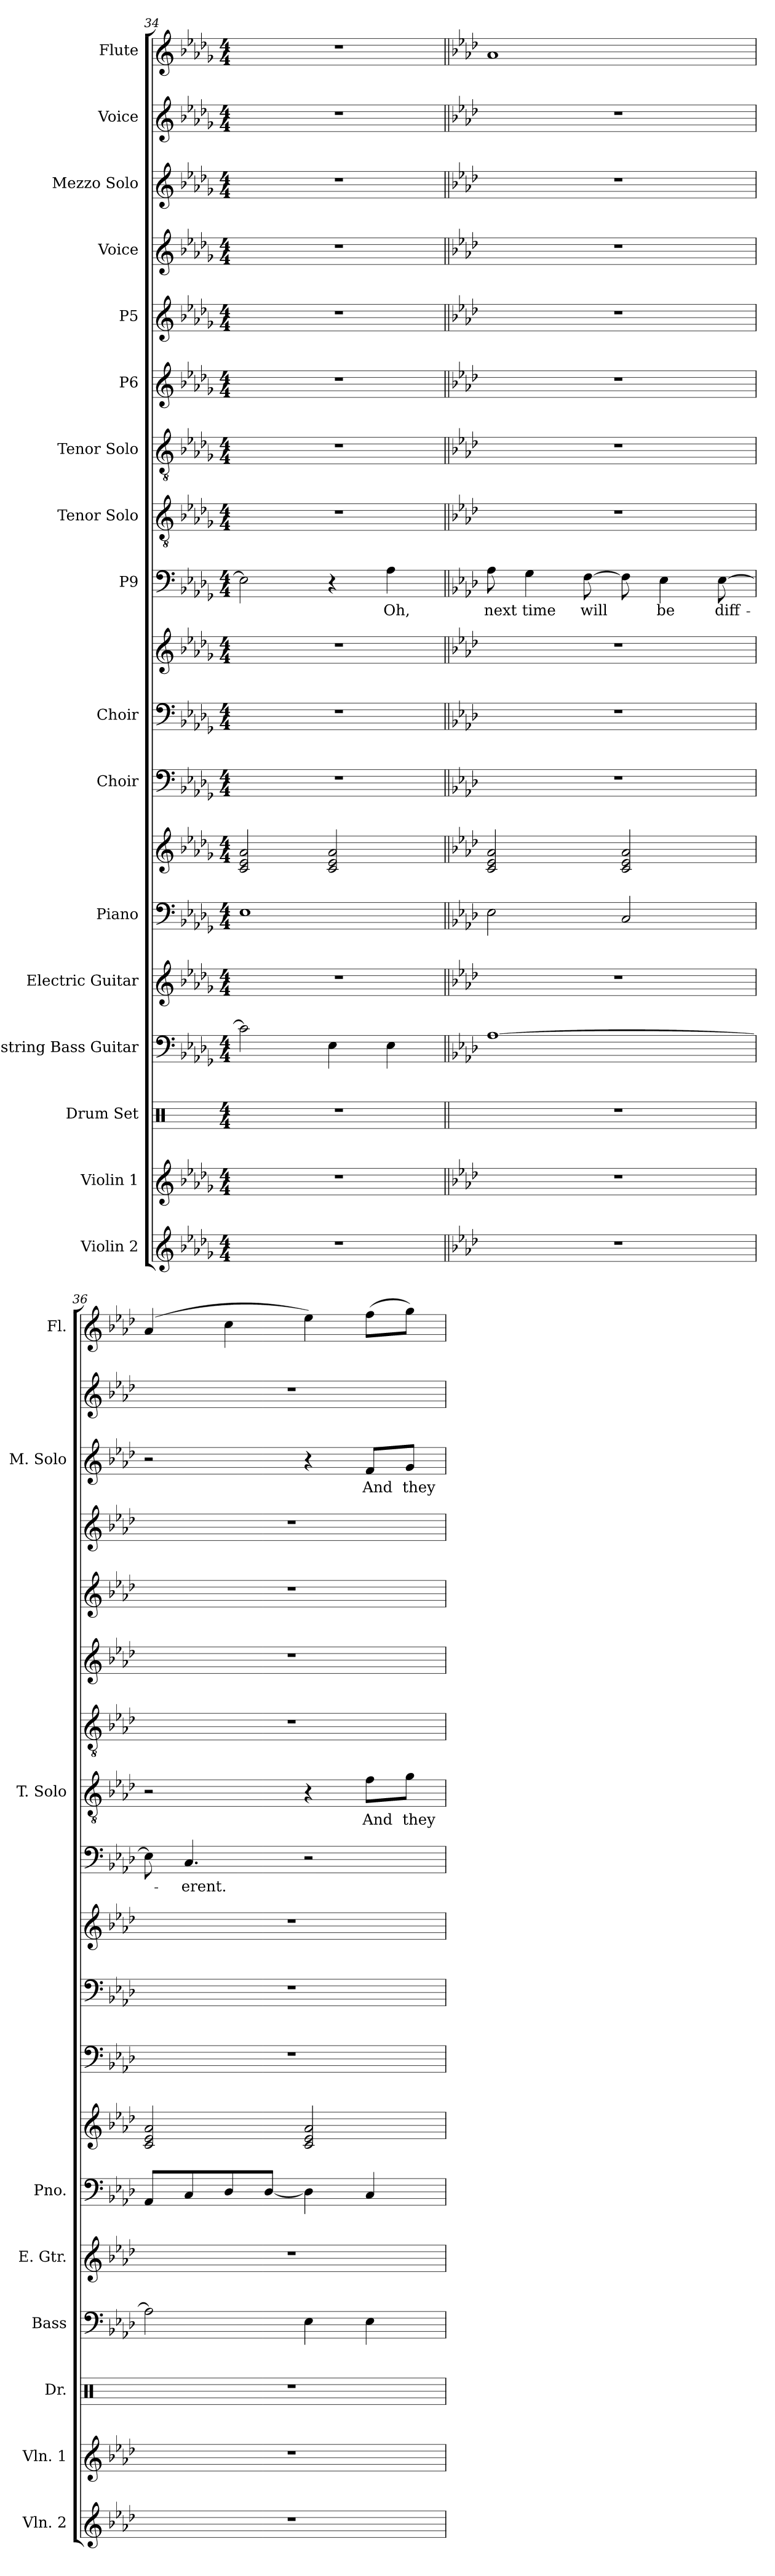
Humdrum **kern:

**kern	**kern	**kern	**kern	**kern	**kern	**kern	**kern	**kern	**kern	**kern	**text	**kern	**text	**kern	**kern	**kern	**kern	**kern	**text	**kern	**kern
*part17	*part16	*part15	*part14	*part13	*part12	*part12	*part11	*part10	*part10	*part9	*part9	*part8	*part8	*part7	*part6	*part5	*part4	*part3	*part3	*part2	*part1
*staff19	*staff18	*staff17	*staff16	*staff15	*staff14	*staff13	*staff12	*staff11	*staff10	*staff9	*staff9	*staff8	*staff8	*staff7	*staff6	*staff5	*staff4	*staff3	*staff3	*staff2	*staff1
*I"Violin 2	*I"Violin 1	*I"Drum Set	*I"4-string Bass Guitar	*I"Electric Guitar	*I"Piano	*	*I"Choir	*I"Choir	*	*I"P9	*	*I"Tenor Solo	*	*I"Tenor Solo	*I"P6	*I"P5	*I"Voice	*I"Mezzo Solo	*	*I"Voice	*I"Flute
*I'Vln. 2	*I'Vln. 1	*I'Dr.	*I'Bass	*I'E. Gtr.	*I'Pno.	*	*	*	*	*	*	*I'T. Solo	*	*	*	*	*	*I'M. Solo	*	*	*I'Fl.
*clefG2	*clefG2	*clefX	*clefF4	*clefG2	*clefF4	*clefG2	*clefF4	*clefF4	*clefG2	*clefF4	*	*clefGv2	*	*clefGv2	*clefG2	*clefG2	*clefG2	*clefG2	*	*clefG2	*clefG2
*	*	*	*ITrd7c12	*ITrd7c12	*	*	*	*	*	*	*	*ITrd7c12	*	*ITrd7c12	*	*	*	*	*	*	*
*k[b-e-a-d-g-]	*k[b-e-a-d-g-]	*k[]	*k[b-e-a-d-g-]	*k[b-e-a-d-g-]	*k[b-e-a-d-g-]	*k[b-e-a-d-g-]	*k[b-e-a-d-g-]	*k[b-e-a-d-g-]	*k[b-e-a-d-g-]	*k[b-e-a-d-g-]	*	*k[b-e-a-d-g-]	*	*k[b-e-a-d-g-]	*k[b-e-a-d-g-]	*k[b-e-a-d-g-]	*k[b-e-a-d-g-]	*k[b-e-a-d-g-]	*	*k[b-e-a-d-g-]	*k[b-e-a-d-g-]
*D-:	*D-:	*C:	*D-:	*D-:	*D-:	*D-:	*D-:	*D-:	*D-:	*D-:	*	*D-:	*	*D-:	*D-:	*D-:	*D-:	*D-:	*	*D-:	*D-:
*M4/4	*M4/4	*M4/4	*M4/4	*M4/4	*M4/4	*M4/4	*M4/4	*M4/4	*M4/4	*M4/4	*	*M4/4	*	*M4/4	*M4/4	*M4/4	*M4/4	*M4/4	*	*M4/4	*M4/4
=34	=34	=34	=34	=34	=34	=34	=34	=34	=34	=34	=34	=34	=34	=34	=34	=34	=34	=34	=34	=34	=34
1r	1r	1r	2Ci\]	1r	1E-i	2ci/ 2e-i 2a-i	1r	1r	1r	2E-i\]	.	1r	.	1r	1r	1r	1r	1r	.	1r	1r
.	.	.	4EE-i\	.	.	2ci/ 2e-i 2a-i	.	.	.	4r	.	.	.	.	.	.	.	.	.	.	.
!	!	!	!	!	!	!	!	!	!	!	!LO:LY:b:color=#000000	!	!	!	!	!	!	!	!	!	!
.	.	.	4EE-i\	.	.	.	.	.	.	4A-i\	Oh,	.	.	.	.	.	.	.	.	.	.
!!LO:LB:g=z
=35||	=35||	=35||	=35||	=35||	=35||	=35||	=35||	=35||	=35||	=35||	=35||	=35||	=35||	=35||	=35||	=35||	=35||	=35||	=35||	=35||	=35||
*k[b-e-a-d-]	*k[b-e-a-d-]	*k[]	*k[b-e-a-d-]	*k[b-e-a-d-]	*k[b-e-a-d-]	*k[b-e-a-d-]	*k[b-e-a-d-]	*k[b-e-a-d-]	*k[b-e-a-d-]	*k[b-e-a-d-]	*	*k[b-e-a-d-]	*	*k[b-e-a-d-]	*k[b-e-a-d-]	*k[b-e-a-d-]	*k[b-e-a-d-]	*k[b-e-a-d-]	*	*k[b-e-a-d-]	*k[b-e-a-d-]
*A-:	*A-:	*C:	*A-:	*A-:	*A-:	*A-:	*A-:	*A-:	*A-:	*A-:	*	*A-:	*	*A-:	*A-:	*A-:	*A-:	*A-:	*	*A-:	*A-:
!	!	!	!	!	!	!	!	!	!	!	!LO:LY:b:color=#000000	!	!	!	!	!	!	!	!	!	!
1r	1r	1r	[>1AA-i	1r	2E-i\	2ci/ 2e-i 2a-i	1r	1r	1r	8A-i\	next	1r	.	1r	1r	1r	1r	1r	.	1r	1a-i
!	!	!	!	!	!	!	!	!	!	!	!LO:LY:b:color=#000000	!	!	!	!	!	!	!	!	!	!
.	.	.	.	.	.	.	.	.	.	4Gi\	time	.	.	.	.	.	.	.	.	.	.
!	!	!	!	!	!	!	!	!	!	!	!LO:LY:b:color=#000000	!	!	!	!	!	!	!	!	!	!
.	.	.	.	.	.	.	.	.	.	[>8Fi\	will	.	.	.	.	.	.	.	.	.	.
.	.	.	.	.	2Ci/	2ci/ 2e-i 2a-i	.	.	.	8Fi\]	.	.	.	.	.	.	.	.	.	.	.
!	!	!	!	!	!	!	!	!	!	!	!LO:LY:b:color=#000000	!	!	!	!	!	!	!	!	!	!
.	.	.	.	.	.	.	.	.	.	4E-i\	be	.	.	.	.	.	.	.	.	.	.
!	!	!	!	!	!	!	!	!	!	!	!LO:LY:b:color=#000000	!	!	!	!	!	!	!	!	!	!
.	.	.	.	.	.	.	.	.	.	[>8E-i\	diff-	.	.	.	.	.	.	.	.	.	.
=36	=36	=36	=36	=36	=36	=36	=36	=36	=36	=36	=36	=36	=36	=36	=36	=36	=36	=36	=36	=36	=36
1r	1r	1r	2AA-i\]	1r	8AA-i/L	2ci/ 2e-i 2a-i	1r	1r	1r	8E-i\]	.	2r	.	1r	1r	1r	1r	2r	.	1r	(4a-i/
!	!	!	!	!	!	!	!	!	!	!	!LO:LY:b:color=#000000	!	!	!	!	!	!	!	!	!	!
.	.	.	.	.	8Ci/	.	.	.	.	4.Ci/	-erent.	.	.	.	.	.	.	.	.	.	.
.	.	.	.	.	8D-i/	.	.	.	.	.	.	.	.	.	.	.	.	.	.	.	4cci\
.	.	.	.	.	[<8D-i/J	.	.	.	.	.	.	.	.	.	.	.	.	.	.	.	.
.	.	.	4EE-i\	.	4D-i\]	2ci/ 2e-i 2a-i	.	.	.	2r	.	4r	.	.	.	.	.	4r	.	.	4ee-i\)
!	!	!	!	!	!	!	!	!	!	!	!	!	!LO:LY:b:color=#000000	!	!	!	!	!	!	!	!
!	!	!	!	!	!	!	!	!	!	!	!	!	!	!	!	!	!	!	!LO:LY:b:color=#000000	!	!
.	.	.	4EE-i\	.	4Ci/	.	.	.	.	.	.	8Fi\L	And	.	.	.	.	8fi/L	And	.	(8ffi\L
!	!	!	!	!	!	!	!	!	!	!	!	!	!LO:LY:b:color=#000000	!	!	!	!	!	!	!	!
!	!	!	!	!	!	!	!	!	!	!	!	!	!	!	!	!	!	!	!LO:LY:b:color=#000000	!	!
.	.	.	.	.	.	.	.	.	.	.	.	8Gi\J	they	.	.	.	.	8gi/J	they	.	8ggi\J)
=	=	=	=	=	=	=	=	=	=	=	=	=	=	=	=	=	=	=	=	=	=
*-	*-	*-	*-	*-	*-	*-	*-	*-	*-	*-	*-	*-	*-	*-	*-	*-	*-	*-	*-	*-	*-
